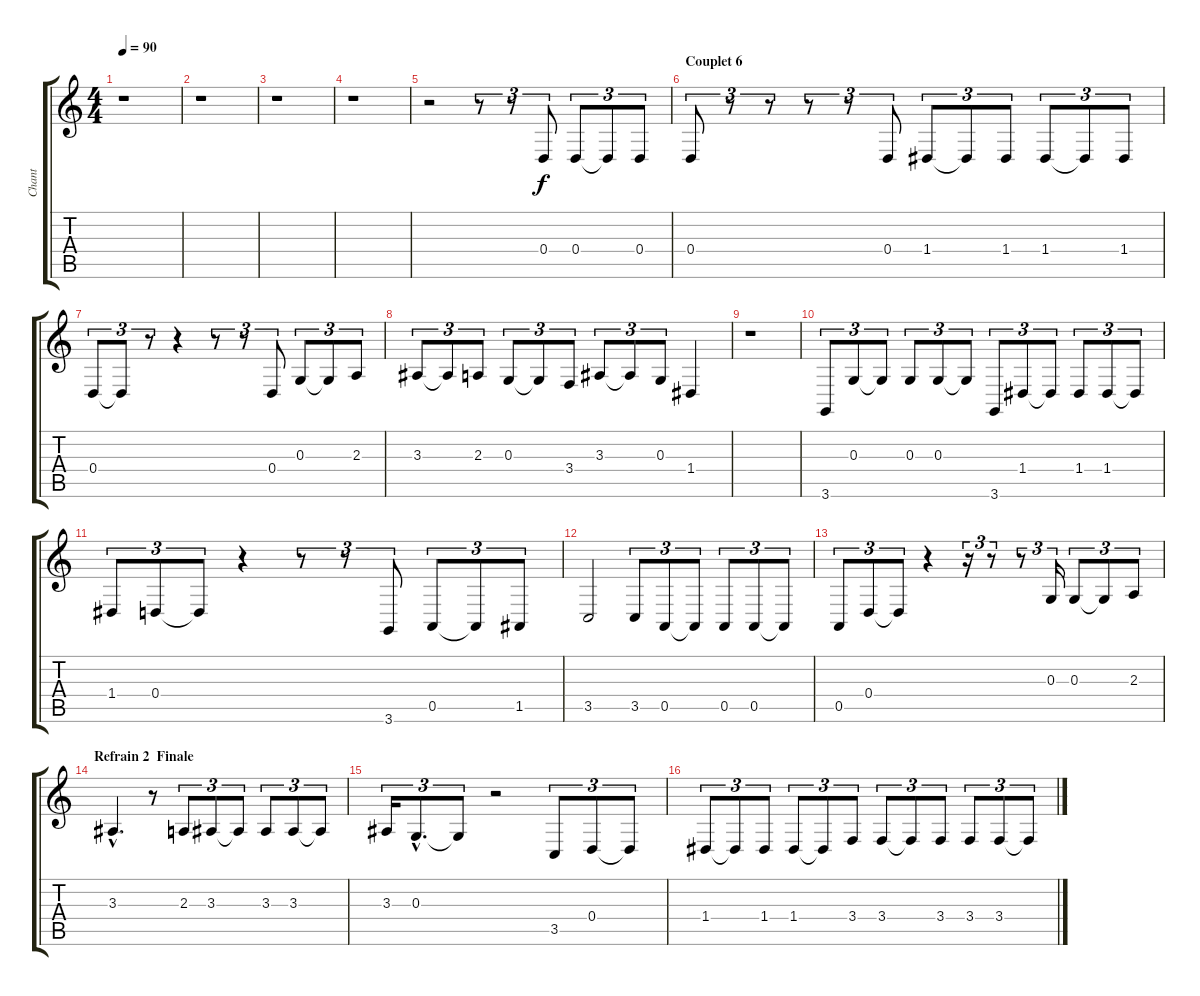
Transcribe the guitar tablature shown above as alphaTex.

\track ("Chant" "Chant") {instrument clarinet}
\staff {score tabs}
\tuning (E4 B3 G3 D3 A2 E2) {hide}
\ts (4 4)
\tempo 90
\clef g2
\ks c
r.1{dy f} |
r.1 |
r.1 |
r.1 |
r.2 r.8{tu (3 2)} r.8{tu (3 2)} 0.4.8{tu (3 2)} 0.4.8{tu (3 2)} 0.4{t}.8{tu (3 2)} 0.4.8{tu (3 2)} |
\section ("" "Couplet 6")
0.4.8{tu (3 2)} r.8{tu (3 2)} r.8{tu (3 2)} r.8{tu (3 2)} r.8{tu (3 2)} 0.4.8{tu (3 2)} 1.4.8{tu (3 2)} 1.4{t}.8{tu (3 2)} 1.4.8{tu (3 2)} 1.4.8{tu (3 2)} 1.4{t}.8{tu (3 2)} 1.4.8{tu (3 2)} |
0.4.8{tu (3 2)} 0.4{t}.8{tu (3 2)} r.8{tu (3 2)} r.4 r.8{tu (3 2)} r.8{tu (3 2)} 0.4.8{tu (3 2)} 0.3.8{tu (3 2)} 0.3{t}.8{tu (3 2)} 2.3.8{tu (3 2)} |
3.3.8{tu (3 2)} 3.3{t}.8{tu (3 2)} 2.3.8{tu (3 2)} 0.3.8{tu (3 2)} 0.3{t}.8{tu (3 2)} 3.4.8{tu (3 2)} 3.3.8{tu (3 2)} 3.3{t}.8{tu (3 2)} 0.3.8{tu (3 2)} 1.4.4 |
r.1 |
3.6.8{tu (3 2)} 0.3.8{tu (3 2)} 0.3{t}.8{tu (3 2)} 0.3.8{tu (3 2)} 0.3.8{tu (3 2)} 0.3{t}.8{tu (3 2)} 3.6.8{tu (3 2)} 1.4.8{tu (3 2)} 1.4{t}.8{tu (3 2)} 1.4.8{tu (3 2)} 1.4.8{tu (3 2)} 1.4{t}.8{tu (3 2)} |
1.4.8{tu (3 2)} 0.4.8{tu (3 2)} 0.4{t}.8{tu (3 2)} r.4 r.8{tu (3 2)} r.8{tu (3 2)} 3.6.8{tu (3 2)} 0.5.8{tu (3 2)} 0.5{t}.8{tu (3 2)} 1.5.8{tu (3 2)} |
3.5.2 3.5.8{tu (3 2)} 0.5.8{tu (3 2)} 0.5{t}.8{tu (3 2)} 0.5.8{tu (3 2)} 0.5.8{tu (3 2)} 0.5{t}.8{tu (3 2)} |
0.5.8{tu (3 2)} 0.4.8{tu (3 2)} 0.4{t}.8{tu (3 2)} r.4 r.16{tu (3 2)} r.8{tu (3 2)} r.8{tu (3 2)} 0.3.16{tu (3 2)} 0.3.8{tu (3 2)} 0.3{t}.8{tu (3 2)} 2.3.8{tu (3 2)} |
\section ("" "Refrain 2  Finale")
3.3{hac}.4{d} r.8 2.3.8{tu (3 2)} 3.3.8{tu (3 2)} 3.3{t}.8{tu (3 2)} 3.3.8{tu (3 2)} 3.3.8{tu (3 2)} 3.3{t}.8{tu (3 2)} |
3.3.16{tu (3 2)} 0.3{hac}.8{d tu (3 2)} 0.3{t}.8{tu (3 2)} r.2 3.5.8{tu (3 2)} 0.4.8{tu (3 2)} 0.4{t}.8{tu (3 2)} |
1.4.8{tu (3 2)} 1.4{t}.8{tu (3 2)} 1.4.8{tu (3 2)} 1.4.8{tu (3 2)} 1.4{t}.8{tu (3 2)} 3.4.8{tu (3 2)} 3.4.8{tu (3 2)} 3.4{t}.8{tu (3 2)} 3.4.8{tu (3 2)} 3.4.8{tu (3 2)} 3.4.8{tu (3 2)} 3.4{t}.8{tu (3 2)}
